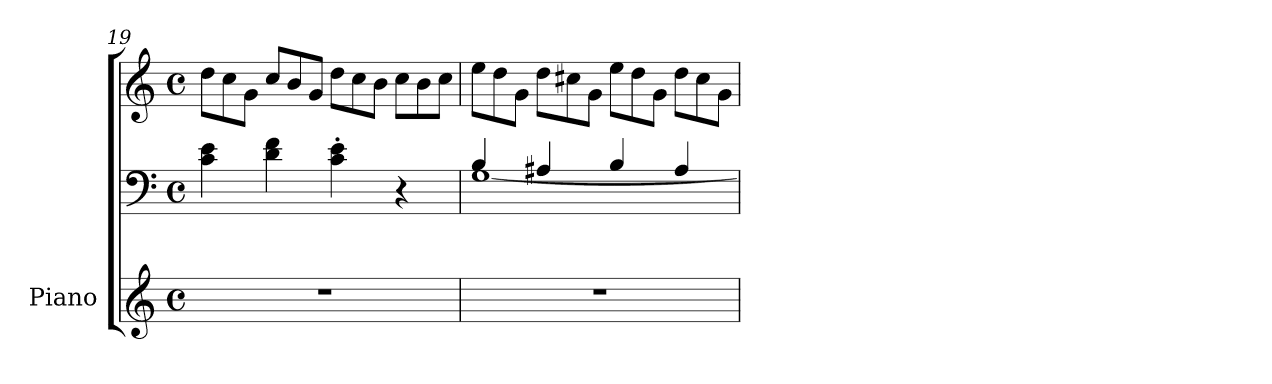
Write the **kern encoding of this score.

**kern	**kern	**kern
*part1	*part1	*part1
*staff3	*staff2	*staff1
*I"Piano	*	*
*I'Pno	*	*
*clefG2	*clefF4	*clefG2
*k[]	*k[]	*k[]
*M4/4	*M4/4	*M4/4
*met(c)	*met(c)	*met(c)
*	*	*Xtuplet
=19	=19	=19
1r	4c\ 4e\	12dd\L
.	.	12cc\
.	.	12g\J
.	4d\ 4f\	12cc/L
.	.	12b/
.	.	12g/J
.	4c\' 4e\'	12dd\L
.	.	12cc\
.	.	12b\J
.	4r	12cc\L
.	.	12b\
.	.	12cc\J
=20	=20	=20
*	*^	*
1r	4B/	[1G<	12ee\L
.	.	.	12dd\
.	.	.	12g\J
.	4A#X/	.	12dd\L
.	.	.	12cc#X\
.	.	.	12g\J
.	4B/	.	12ee\L
.	.	.	12dd\
.	.	.	12g\J
.	4A#/	.	12dd\L
.	.	.	12cc#\
.	.	.	12g\J
*	*v	*v	*
=	=	=
*-	*-	*-
